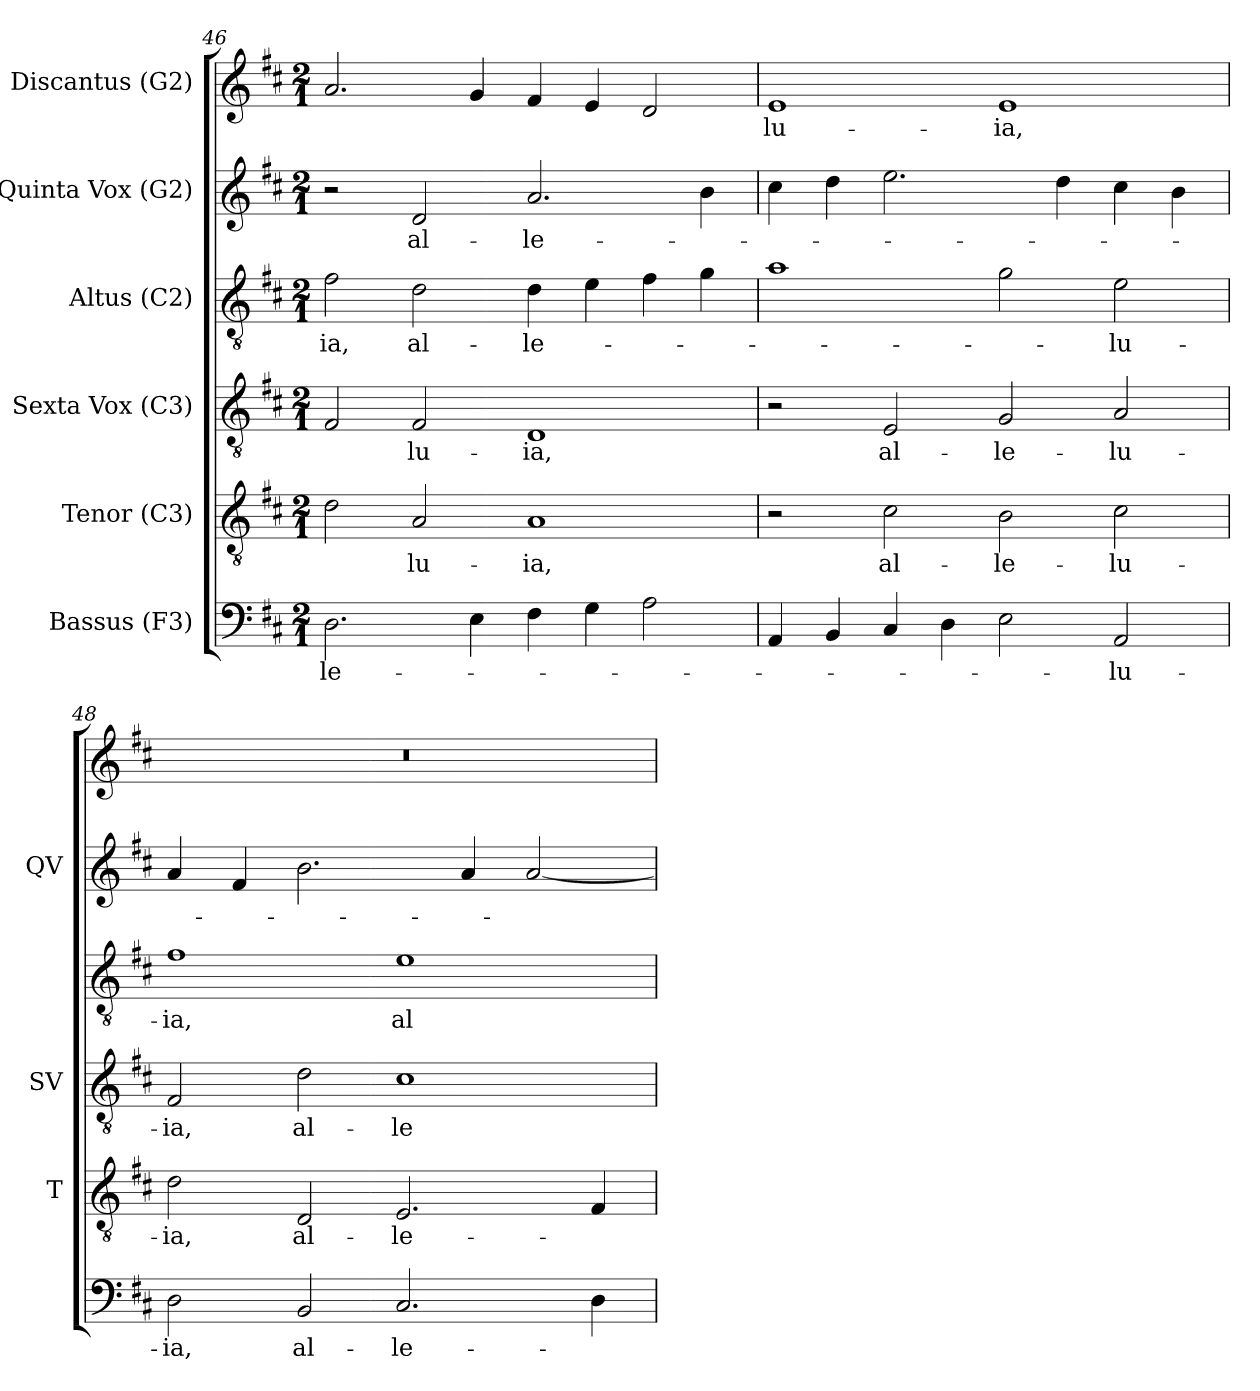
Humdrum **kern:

**kern	**text	**kern	**text	**kern	**text	**kern	**text	**kern	**text	**kern	**text
*part6	*part6	*part5	*part5	*part4	*part4	*part3	*part3	*part2	*part2	*part1	*part1
*staff6	*staff6	*staff5	*staff5	*staff4	*staff4	*staff3	*staff3	*staff2	*staff2	*staff1	*staff1
*I"Bassus (F3)	*	*I"Tenor (C3)	*	*I"Sexta Vox (C3)	*	*I"Altus (C2)	*	*I"Quinta Vox (G2)	*	*I"Discantus (G2)	*
*	*	*I'T	*	*I'SV	*	*	*	*I'QV	*	*	*
*clefF4	*	*clefGv2	*	*clefGv2	*	*clefGv2	*	*clefG2	*	*clefG2	*
*	*	*	*	*	*	*ITrd7c12	*	*	*	*	*
*k[f#c#]	*	*k[f#c#]	*	*k[f#c#]	*	*k[f#c#]	*	*k[f#c#]	*	*k[f#c#]	*
*D:	*	*D:	*	*D:	*	*D:	*	*D:	*	*D:	*
*M2/1	*	*M2/1	*	*M2/1	*	*M2/1	*	*M2/1	*	*M2/1	*
=46	=46	=46	=46	=46	=46	=46	=46	=46	=46	=46	=46
!	!LO:LY:b:color=#000000	!	!	!	!	!	!	!	!	!	!
!	!	!	!	!	!	!	!LO:LY:b:color=#000000	!	!	!	!
2.Di\	-le-	2di\	.	2F#i/	.	2F#i\	-ia,	2r	.	2.ai/	.
!	!	!	!LO:LY:b:color=#000000	!	!	!	!	!	!	!	!
!	!	!	!	!	!LO:LY:b:color=#000000	!	!	!	!	!	!
!	!	!	!	!	!	!	!LO:LY:b:color=#000000	!	!	!	!
!	!	!	!	!	!	!	!	!	!LO:LY:b:color=#000000	!	!
.	.	2Ai/	-lu-	2F#i/	-lu-	2Di\	al-	2di/	al-	.	.
4Ei\	.	.	.	.	.	.	.	.	.	4gi/	.
!	!	!	!LO:LY:b:color=#000000	!	!	!	!	!	!	!	!
!	!	!	!	!	!LO:LY:b:color=#000000	!	!	!	!	!	!
!	!	!	!	!	!	!	!LO:LY:b:color=#000000	!	!	!	!
!	!	!	!	!	!	!	!	!	!LO:LY:b:color=#000000	!	!
4F#i\	.	1Ai	-ia,	1Di	-ia,	4Di\	-le-	2.ai/	-le-	4f#i/	.
4Gi\	.	.	.	.	.	4Ei\	.	.	.	4ei/	.
2Ai\	.	.	.	.	.	4F#i\	.	.	.	2di/	.
.	.	.	.	.	.	4Gi\	.	4bi\	.	.	.
=47	=47	=47	=47	=47	=47	=47	=47	=47	=47	=47	=47
!	!	!	!	!	!	!	!	!	!	!	!LO:LY:b:color=#000000
4AAi/	.	2r	.	2r	.	1Ai	.	4cc#i\	.	1ei	-lu-
4BBi/	.	.	.	.	.	.	.	4ddi\	.	.	.
!	!	!	!LO:LY:b:color=#000000	!	!	!	!	!	!	!	!
!	!	!	!	!	!LO:LY:b:color=#000000	!	!	!	!	!	!
4C#i/	.	2c#i\	al-	2Ei/	al-	.	.	2.eei\	.	.	.
4Di\	.	.	.	.	.	.	.	.	.	.	.
!	!	!	!LO:LY:b:color=#000000	!	!	!	!	!	!	!	!
!	!	!	!	!	!LO:LY:b:color=#000000	!	!	!	!	!	!
!	!	!	!	!	!	!	!	!	!	!	!LO:LY:b:color=#000000
2Ei\	.	2Bi\	-le-	2Gi/	-le-	2Gi\	.	.	.	1ei	-ia,
.	.	.	.	.	.	.	.	4ddi\	.	.	.
!	!LO:LY:b:color=#000000	!	!	!	!	!	!	!	!	!	!
!	!	!	!LO:LY:b:color=#000000	!	!	!	!	!	!	!	!
!	!	!	!	!	!LO:LY:b:color=#000000	!	!	!	!	!	!
!	!	!	!	!	!	!	!LO:LY:b:color=#000000	!	!	!	!
2AAi/	-lu-	2c#i\	-lu-	2Ai/	-lu-	2Ei\	-lu-	4cc#i\	.	.	.
.	.	.	.	.	.	.	.	4bi\	.	.	.
!!LO:LB:g=z
=48	=48	=48	=48	=48	=48	=48	=48	=48	=48	=48	=48
!	!LO:LY:b:color=#000000	!	!	!	!	!	!	!	!	!	!
!	!	!	!LO:LY:b:color=#000000	!	!	!	!	!	!	!	!
!	!	!	!	!	!LO:LY:b:color=#000000	!	!	!	!	!	!
!	!	!	!	!	!	!	!LO:LY:b:color=#000000	!	!	!LO:N:vis=1	!
2Di\	-ia,	2di\	-ia,	2F#i/	-ia,	1F#i	-ia,	4ai/	.	0r	.
.	.	.	.	.	.	.	.	4f#i/	.	.	.
!	!LO:LY:b:color=#000000	!	!	!	!	!	!	!	!	!	!
!	!	!	!LO:LY:b:color=#000000	!	!	!	!	!	!	!	!
!	!	!	!	!	!LO:LY:b:color=#000000	!	!	!	!	!	!
2BBi/	al-	2Di/	al-	2di\	al-	.	.	2.bi\	.	.	.
!	!LO:LY:b:color=#000000	!	!	!	!	!	!	!	!	!	!
!	!	!	!LO:LY:b:color=#000000	!	!	!	!	!	!	!	!
!	!	!	!	!	!LO:LY:b:color=#000000	!	!	!	!	!	!
!	!	!	!	!	!	!	!LO:LY:b:color=#000000	!	!	!	!
2.C#i/	-le-	2.Ei/	-le-	1c#i	-le-	1Ei	al-	.	.	.	.
.	.	.	.	.	.	.	.	4ai/	.	.	.
.	.	.	.	.	.	.	.	[2ai/	.	.	.
4Di\	.	4F#i/	.	.	.	.	.	.	.	.	.
=	=	=	=	=	=	=	=	=	=	=	=
*-	*-	*-	*-	*-	*-	*-	*-	*-	*-	*-	*-
